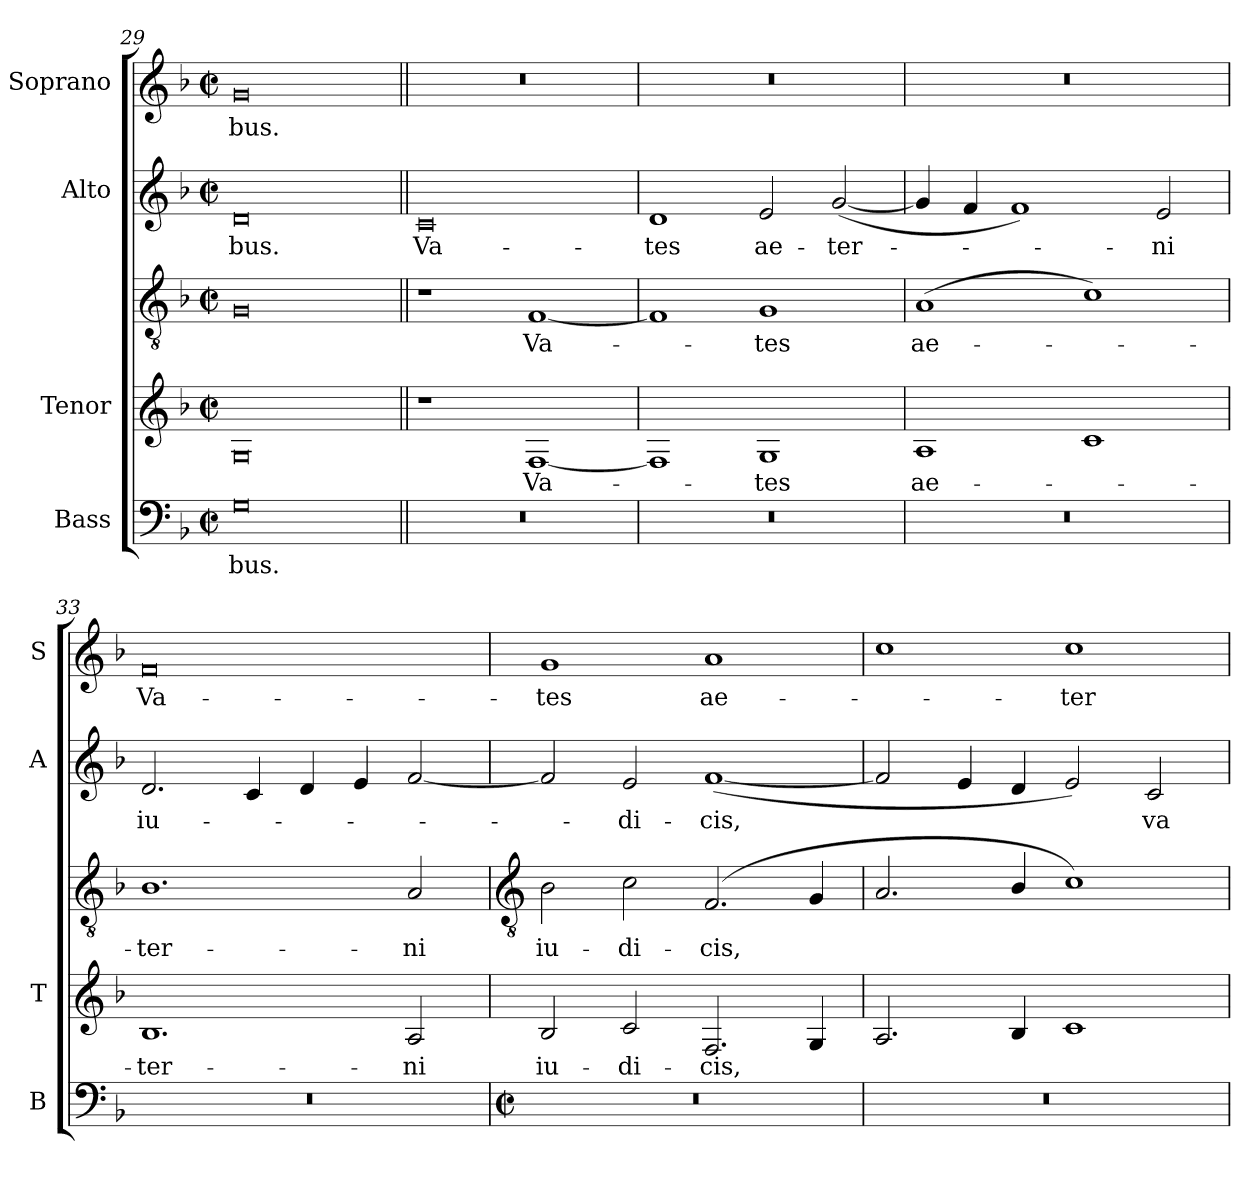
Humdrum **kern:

**kern	**text	**kern	**text	**kern	**text	**kern	**text	**kern	**text
*part4	*part4	*part3	*part3	*part3	*part3	*part2	*part2	*part1	*part1
*staff5	*staff5	*staff4	*staff4	*staff3	*staff3	*staff2	*staff2	*staff1	*staff1
*I"Bass	*	*I"Tenor	*	*	*	*I"Alto	*	*I"Soprano	*
*I'B	*	*I'T	*	*	*	*I'A	*	*I'S	*
*clefF4	*	*	*	*clefGv2	*	*clefG2	*	*clefG2	*
*k[b-]	*	*k[b-]	*	*k[b-]	*	*k[b-]	*	*k[b-]	*
*F:	*	*F:	*	*F:	*	*F:	*	*F:	*
*M4/2	*	*M4/2	*	*M4/2	*	*M4/2	*	*M4/2	*
*met(c|)	*	*met(c|)	*	*met(c|)	*	*met(c|)	*	*met(c|)	*
=29	=29	=29	=29	=29	=29	=29	=29	=29	=29
!	!LO:LY:b	!	!	!	!	!	!LO:LY:b	!	!LO:LY:b
0G	-bus.	0G	.	0G	.	0d	-bus.	0g	-bus.
=30||	=30||	=30||	=30||	=30||	=30||	=30||	=30||	=30||	=30||
!	!	!	!	!	!	!	!LO:LY:b	!	!
0r	.	1r	.	1r	.	0c	Va-	0r	.
!	!	!	!LO:LY:b	!	!LO:LY:b	!	!	!	!
.	.	[1F	Va-	[1F	Va-	.	.	.	.
=31	=31	=31	=31	=31	=31	=31	=31	=31	=31
!	!	!	!	!	!	!	!LO:LY:b	!	!
0r	.	1F]	.	1F]	.	1d	-tes	0r	.
!	!	!	!LO:LY:b	!	!LO:LY:b	!	!LO:LY:b	!	!
.	.	1G	tes	1G	tes	2e	ae-	.	.
!	!	!	!	!	!	!	!LO:LY:b	!	!
.	.	.	.	.	.	(<[2g	-ter-	.	.
=32	=32	=32	=32	=32	=32	=32	=32	=32	=32
!	!	!	!LO:LY:b	!	!LO:LY:b	!	!	!	!
0r	.	1A	ae-	(<1A	ae-	4g]	.	0r	.
.	.	.	.	.	.	4f	.	.	.
.	.	.	.	.	.	1f)	.	.	.
.	.	1c	.	1c)	.	.	.	.	.
!	!	!	!	!	!	!	!LO:LY:b	!	!
.	.	.	.	.	.	2e	ni	.	.
=33	=33	=33	=33	=33	=33	=33	=33	=33	=33
!	!	!	!LO:LY:b	!	!LO:LY:b	!	!LO:LY:b	!	!LO:LY:b
0r	.	1.B-	ter-	1.B-	ter-	2.d	iu-	0f	Va-
.	.	.	.	.	.	4c	.	.	.
.	.	.	.	.	.	4d	.	.	.
.	.	.	.	.	.	4e	.	.	.
!	!	!	!LO:LY:b	!	!LO:LY:b	!	!	!	!
.	.	2A	-ni	2A	-ni	[2f	.	.	.
!!LO:LB:g=z
=34	=34	=34	=34	=34	=34	=34	=34	=34	=34
*	*	*	*	*clefGv2	*	*	*	*	*
*M4/2	*	*	*	*	*	*	*	*	*
*met(c|)	*	*	*	*	*	*	*	*	*
!	!	!	!LO:LY:b	!	!LO:LY:b	!	!	!	!LO:LY:b
0r	.	2B-	iu-	2B-	iu-	2f]	.	1g	-tes
!	!	!	!LO:LY:b	!	!LO:LY:b	!	!LO:LY:b	!	!
.	.	2c	-di-	2c	-di-	2e	di-	.	.
!	!	!	!LO:LY:b	!	!LO:LY:b	!	!LO:LY:b	!	!LO:LY:b
.	.	2.F	-cis,	(<2.F	-cis,	(<[1f	-cis,	1a	ae-
.	.	4G	.	4G	.	.	.	.	.
=35	=35	=35	=35	=35	=35	=35	=35	=35	=35
0r	.	2.A	.	2.A	.	2f]	.	1cc	.
.	.	.	.	.	.	4e	.	.	.
.	.	4B-/	.	4B-/	.	4d	.	.	.
!	!	!	!	!	!	!	!	!	!LO:LY:b
.	.	1c	.	1c)	.	2e)	.	1cc	ter-
!	!	!	!	!	!	!	!LO:LY:b	!	!
.	.	.	.	.	.	2c	va-	.	.
=	=	=	=	=	=	=	=	=	=
*-	*-	*-	*-	*-	*-	*-	*-	*-	*-
